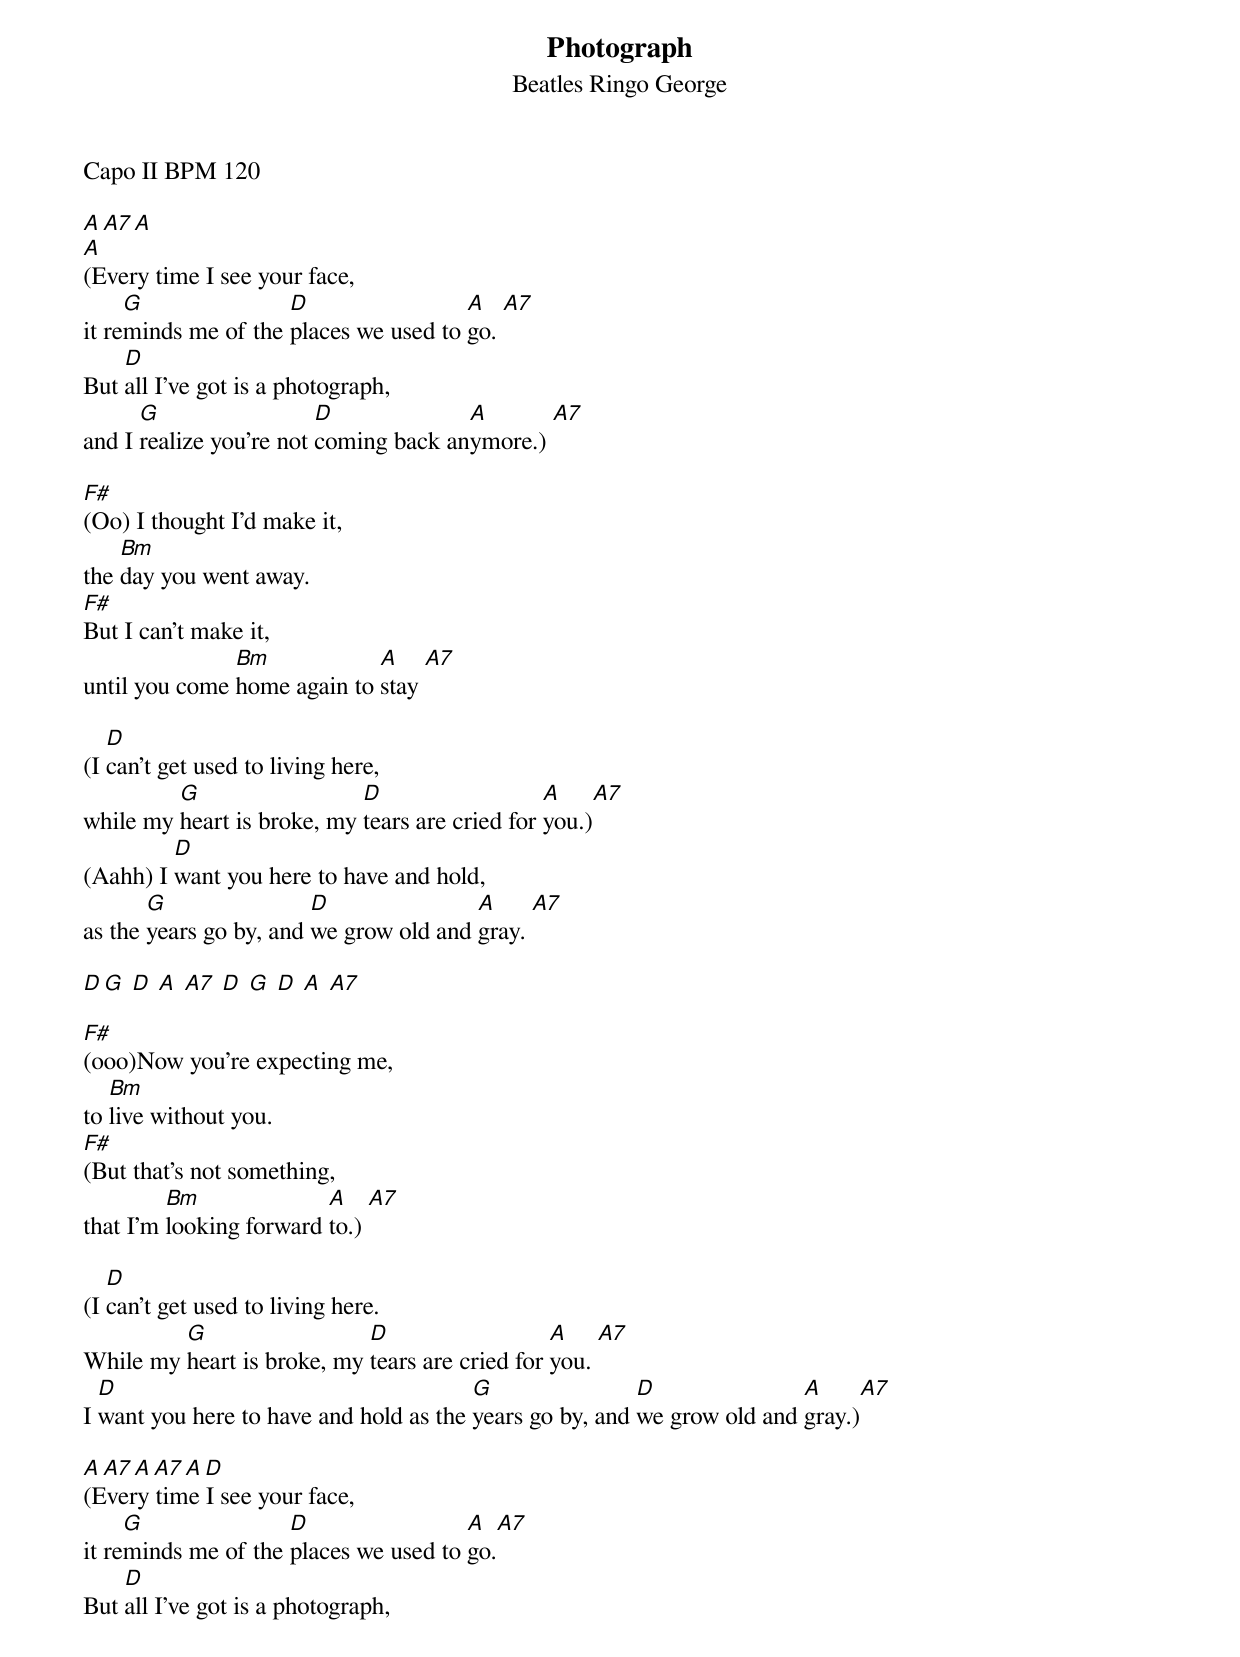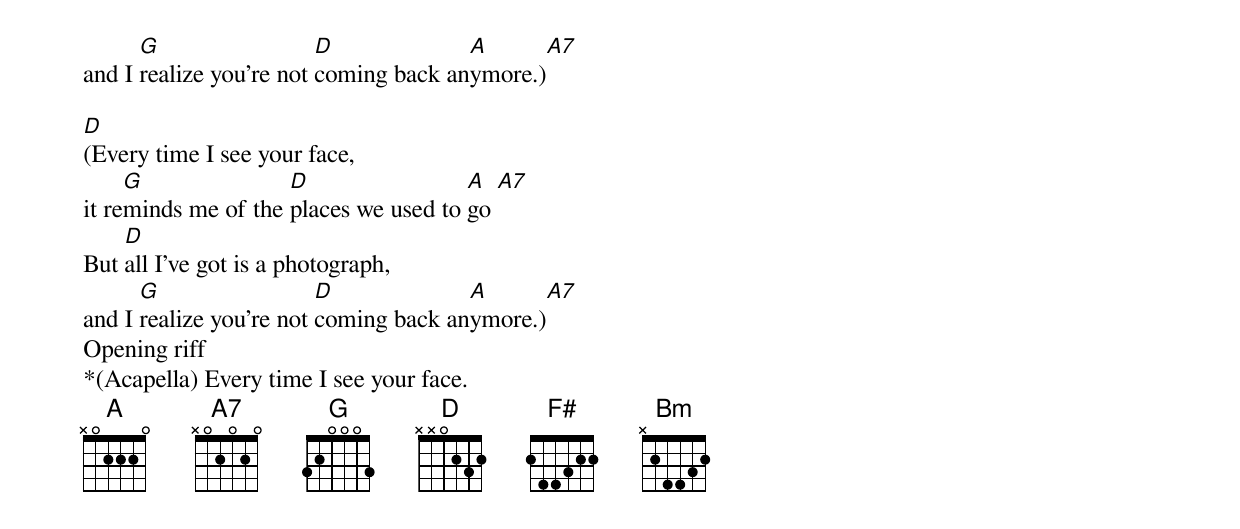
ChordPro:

{title:Photograph}
{subtitle:Beatles Ringo George}
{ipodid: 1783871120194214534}
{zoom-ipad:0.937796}
Capo II BPM 120

[A][A7][A]
[A]
(Every time I see your face,
it re[G]minds me of the [D]places we used to [A]go. [A7]
But [D]all I've got is a photograph,
and I [G]realize you're not [D]coming back an[A]ymore.) [A7]

[F#](Oo) I thought I'd make it,
the [Bm]day you went away.
[F#]But I can't make it,
until you come [Bm]home again to [A]stay [A7]

(I [D]can't get used to living here,
while my [G]heart is broke, my [D]tears are cried for [A]you.)[A7]
(Aahh) I [D]want you here to have and hold,
as the [G]years go by, and [D]we grow old and [A]gray. [A7]

[D][G] [D] [A] [A7] [D] [G] [D] [A] [A7]

[F#](ooo)Now you're expecting me,
to [Bm]live without you.
[F#](But that's not something,
that I'm [Bm]looking forward [A]to.) [A7]

(I [D]can't get used to living here.
While my [G]heart is broke, my [D]tears are cried for [A]you. [A7]
I [D]want you here to have and hold as the [G]years go by, and [D]we grow old and [A]gray.)[A7]

[A][A7][A][A7][A][D]
(Every time I see your face,
it re[G]minds me of the [D]places we used to [A]go.[A7]
But [D]all I've got is a photograph,
and I [G]realize you're not [D]coming back an[A]ymore.)[A7]

[D](Every time I see your face,
it re[G]minds me of the [D]places we used to [A]go [A7]
But [D]all I've got is a photograph,
and I [G]realize you're not [D]coming back an[A]ymore.)[A7]
Opening riff
*(Acapella) Every time I see your face.
